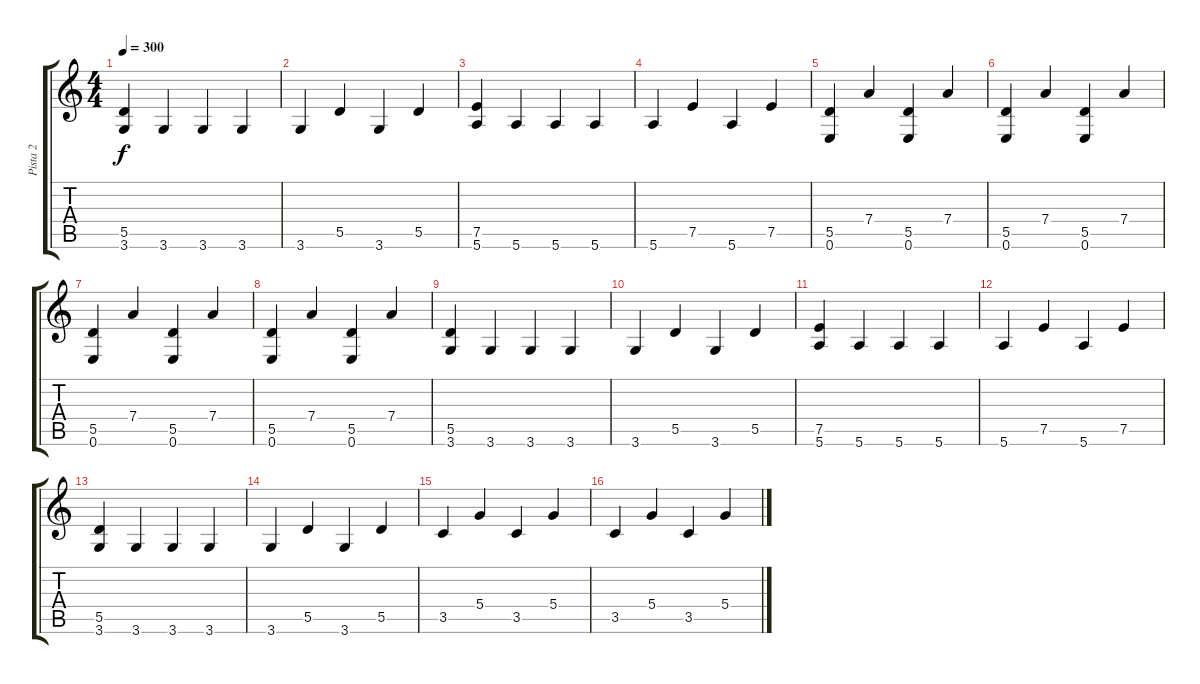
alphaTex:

\track ("Pista 2" "Pista 2") {instrument electricbasspick}
\staff {score tabs}
\tuning (E4 B3 G3 D3 A2 E2) {hide}
\ts (4 4)
\tempo 300
\clef g2
\ks c
(5.5 3.6).4{dy f} 3.6.4 3.6.4 3.6.4 |
3.6.4 5.5.4 3.6.4 5.5.4 |
(7.5 5.6).4 5.6.4 5.6.4 5.6.4 |
5.6.4 7.5.4 5.6.4 7.5.4 |
(5.5 0.6).4 7.4.4 (5.5 0.6).4 7.4.4 |
(5.5 0.6).4 7.4.4 (5.5 0.6).4 7.4.4 |
(5.5 0.6).4 7.4.4 (5.5 0.6).4 7.4.4 |
(5.5 0.6).4 7.4.4 (5.5 0.6).4 7.4.4 |
(5.5 3.6).4 3.6.4 3.6.4 3.6.4 |
3.6.4 5.5.4 3.6.4 5.5.4 |
(7.5 5.6).4 5.6.4 5.6.4 5.6.4 |
5.6.4 7.5.4 5.6.4 7.5.4 |
(5.5 3.6).4 3.6.4 3.6.4 3.6.4 |
3.6.4 5.5.4 3.6.4 5.5.4 |
3.5.4 5.4.4 3.5.4 5.4.4 |
3.5.4 5.4.4 3.5.4 5.4.4
